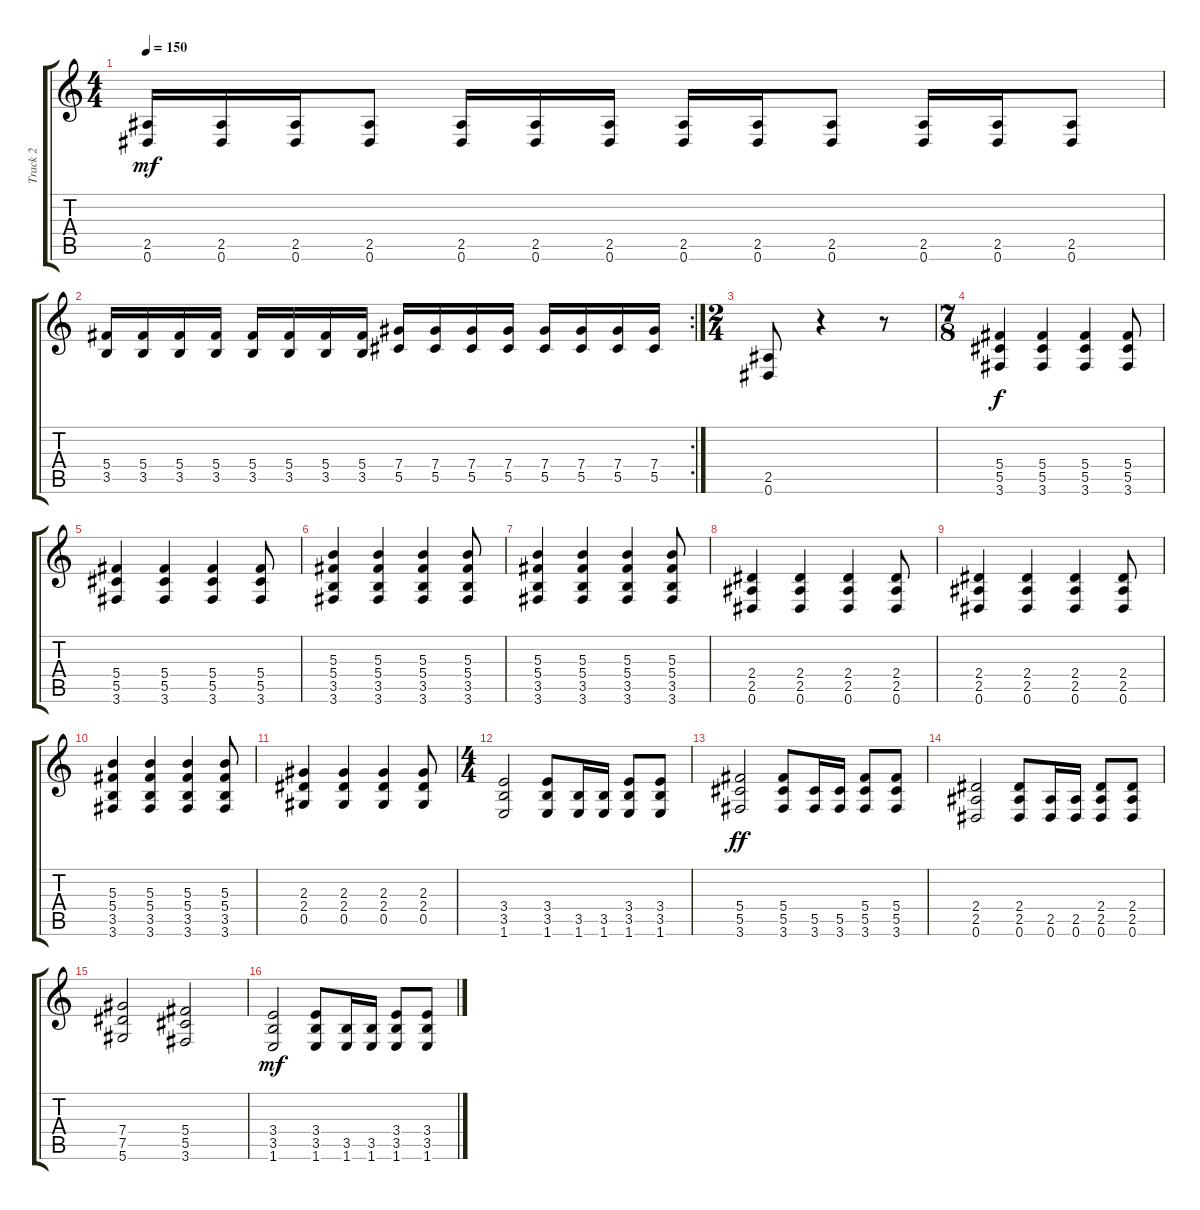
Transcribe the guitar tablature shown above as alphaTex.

\track ("Track 2" "Track 2") {instrument acousticguitarsteel}
\staff {score tabs}
\tuning (Eb4 Bb3 Gb3 Db3 Ab2 Eb2) {hide}
\ts (4 4)
\tempo 150
\clef g2
\ks c
(2.5 0.6).16{dy mf} (2.5 0.6).16 (2.5 0.6).16 (2.5 0.6).8 (2.5 0.6).16 (2.5 0.6).16 (2.5 0.6).16 (2.5 0.6).16 (2.5 0.6).16 (2.5 0.6).8 (2.5 0.6).16 (2.5 0.6).16 (2.5 0.6).8 |
\rc 2
(5.4 3.5).16 (5.4 3.5).16 (5.4 3.5).16 (5.4 3.5).16 (5.4 3.5).16 (5.4 3.5).16 (5.4 3.5).16 (5.4 3.5).16 (7.4 5.5).16 (7.4 5.5).16 (7.4 5.5).16 (7.4 5.5).16 (7.4 5.5).16 (7.4 5.5).16 (7.4 5.5).16 (7.4 5.5).16 |
\ts (2 4)
(2.5 0.6).8 r.4 r.8 |
\ts (7 8)
(5.4 5.5 3.6).4{dy f} (5.4 5.5 3.6).4 (5.4 5.5 3.6).4 (5.4 5.5 3.6).8 |
(5.4 5.5 3.6).4 (5.4 5.5 3.6).4 (5.4 5.5 3.6).4 (5.4 5.5 3.6).8 |
(5.3 5.4 3.5 3.6).4 (5.3 5.4 3.5 3.6).4 (5.3 5.4 3.5 3.6).4 (5.3 5.4 3.5 3.6).8 |
(5.3 5.4 3.5 3.6).4 (5.3 5.4 3.5 3.6).4 (5.3 5.4 3.5 3.6).4 (5.3 5.4 3.5 3.6).8 |
(2.4 2.5 0.6).4 (2.4 2.5 0.6).4 (2.4 2.5 0.6).4 (2.4 2.5 0.6).8 |
(2.4 2.5 0.6).4 (2.4 2.5 0.6).4 (2.4 2.5 0.6).4 (2.4 2.5 0.6).8 |
(5.3 5.4 3.5 3.6).4 (5.3 5.4 3.5 3.6).4 (5.3 5.4 3.5 3.6).4 (5.3 5.4 3.5 3.6).8 |
(2.3 2.4 0.5).4 (2.3 2.4 0.5).4 (2.3 2.4 0.5).4 (2.3 2.4 0.5).8 |
\ts (4 4)
(3.4 3.5 1.6).2 (3.4 3.5 1.6).8 (3.5 1.6).16 (3.5 1.6).16 (3.4 3.5 1.6).8 (3.4 3.5 1.6).8 |
(5.4 5.5 3.6).2{dy ff} (5.4 5.5 3.6).8 (5.5 3.6).16 (5.5 3.6).16 (5.4 5.5 3.6).8 (5.4 5.5 3.6).8 |
(2.4 2.5 0.6).2 (2.4 2.5 0.6).8 (2.5 0.6).16 (2.5 0.6).16 (2.4 2.5 0.6).8 (2.4 2.5 0.6).8 |
(7.4 7.5 5.6).2 (5.4 5.5 3.6).2 |
(3.4 3.5 1.6).2{dy mf} (3.4 3.5 1.6).8 (3.5 1.6).16 (3.5 1.6).16 (3.4 3.5 1.6).8 (3.4 3.5 1.6).8
